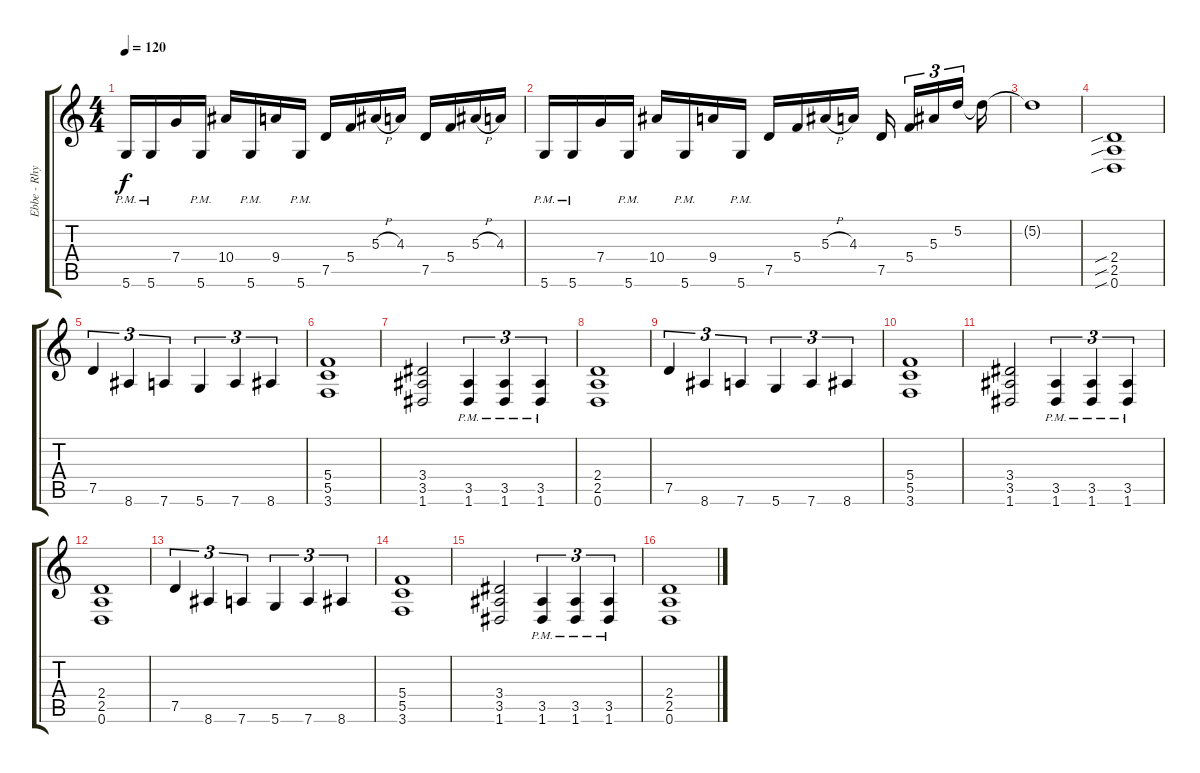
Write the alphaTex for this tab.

\track ("Ebbe - Rhytm" "Ebbe - Rhy") {instrument overdrivenguitar}
\staff {score tabs}
\tuning (D4 A3 F3 C3 G2 D2) {hide}
\ts (4 4)
\tempo 120
\clef g2
\ks c
5.6{pm}.16{dy f} 5.6{pm}.16 7.4.16 5.6{pm}.16 10.4.16 5.6{pm}.16 9.4.16 5.6{pm}.16 7.5.16 5.4.16 5.3{h}.16 4.3.16 7.5.16 5.4.16 5.3{h}.16 4.3.16 |
5.6{pm}.16 5.6{pm}.16 7.4.16 5.6{pm}.16 10.4.16 5.6{pm}.16 9.4.16 5.6{pm}.16 7.5.16 5.4.16 5.3{h}.16 4.3.16 7.5.16 5.4.16{tu (3 2)} 5.3.16{tu (3 2)} 5.2.16{tu (3 2)} 5.2{t}.16 |
5.2{t}.1 |
(2.4{sib} 2.5{sib} 0.6{sib}).1 |
7.5.4{tu (3 2)} 8.6.4{tu (3 2)} 7.6.4{tu (3 2)} 5.6.4{tu (3 2)} 7.6.4{tu (3 2)} 8.6.4{tu (3 2)} |
(5.4 5.5 3.6).1 |
(3.4 3.5 1.6).2 (3.5{pm} 1.6{pm}).4{tu (3 2)} (3.5{pm} 1.6{pm}).4{tu (3 2)} (3.5{pm} 1.6{pm}).4{tu (3 2)} |
(2.4 2.5 0.6).1 |
7.5.4{tu (3 2)} 8.6.4{tu (3 2)} 7.6.4{tu (3 2)} 5.6.4{tu (3 2)} 7.6.4{tu (3 2)} 8.6.4{tu (3 2)} |
(5.4 5.5 3.6).1 |
(3.4 3.5 1.6).2 (3.5{pm} 1.6{pm}).4{tu (3 2)} (3.5{pm} 1.6{pm}).4{tu (3 2)} (3.5{pm} 1.6{pm}).4{tu (3 2)} |
(2.4 2.5 0.6).1 |
7.5.4{tu (3 2)} 8.6.4{tu (3 2)} 7.6.4{tu (3 2)} 5.6.4{tu (3 2)} 7.6.4{tu (3 2)} 8.6.4{tu (3 2)} |
(5.4 5.5 3.6).1 |
(3.4 3.5 1.6).2 (3.5{pm} 1.6{pm}).4{tu (3 2)} (3.5{pm} 1.6{pm}).4{tu (3 2)} (3.5{pm} 1.6{pm}).4{tu (3 2)} |
(2.4 2.5 0.6).1
